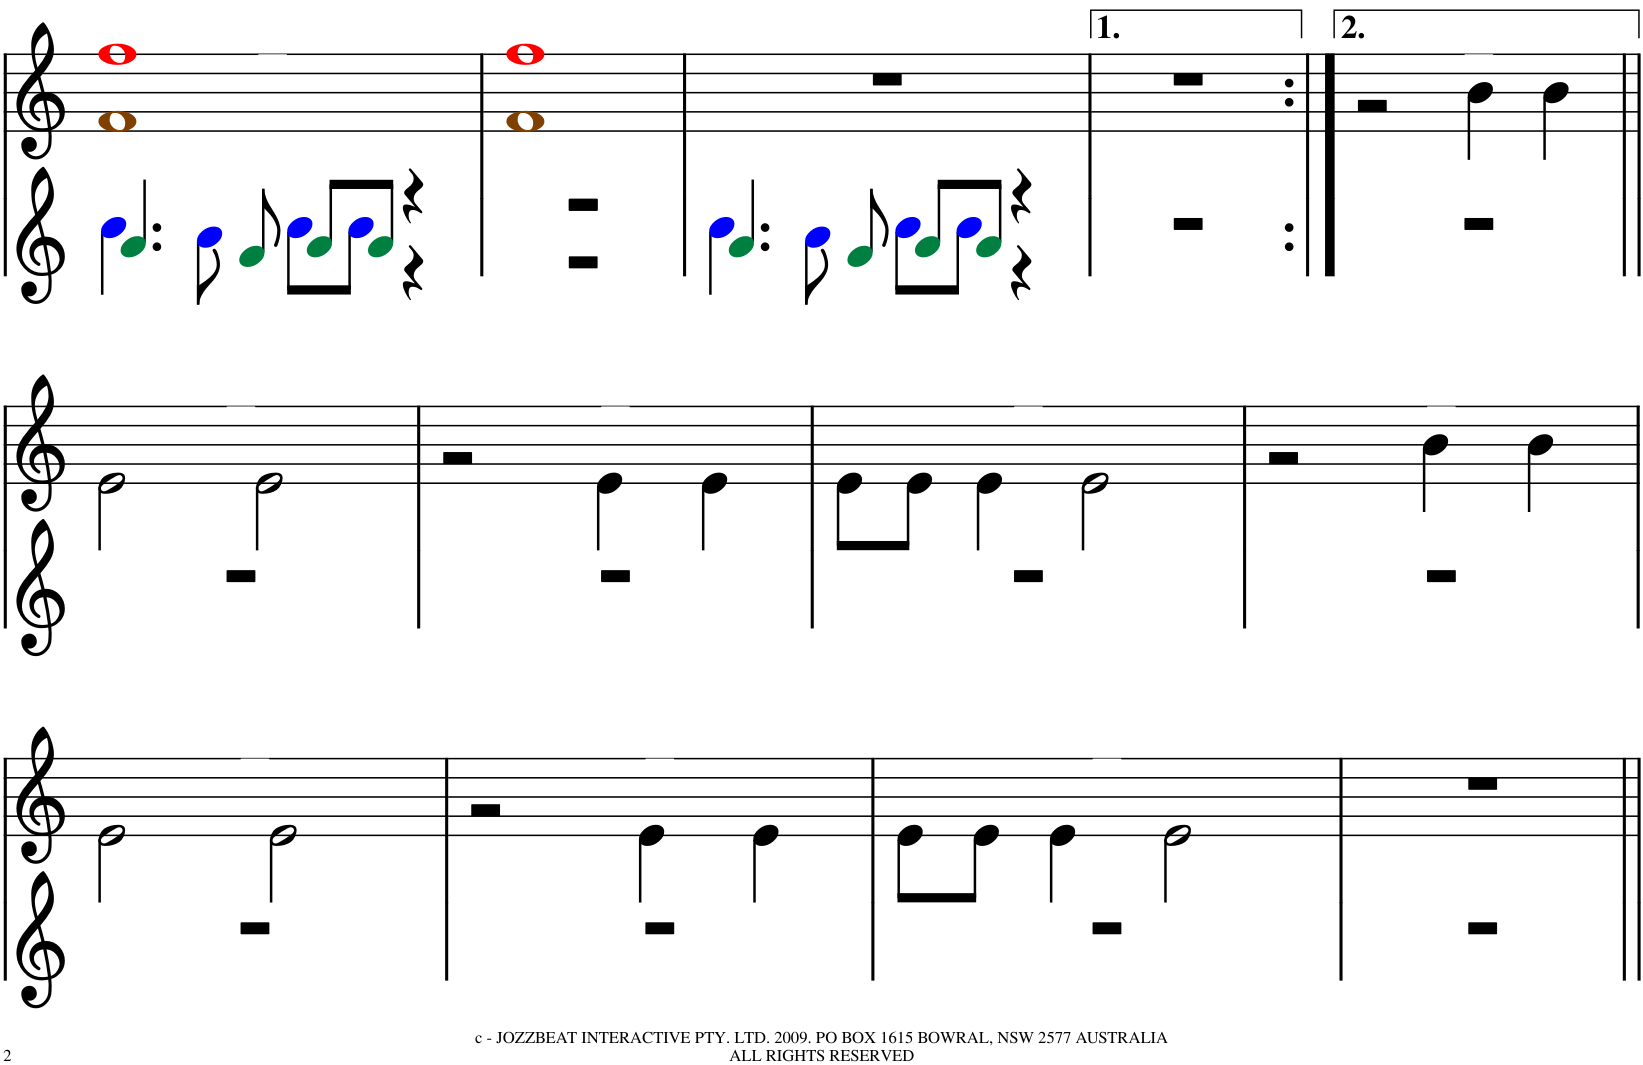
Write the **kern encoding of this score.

**kern	**kern
*part2	*part1
*staff2	*staff1
*I"Voice	*I"Voice
!!LO:PB:g=z
*clefG2	*clefG2
*k[]	*k[]
*M4/4	*M4/4
*met(c|)	*met(c|)
=13	=13
*^	*^
*	*^	*	*
1r	4.cci\	4.aj/	1r	1fZ 1ffV
.	8bi\	8gj/	.	.
.	8cci\L	8aj/L	.	.
.	8cci\J	8aj/J	.	.
.	4r	4r	.	.
=14	=14	=14	=14	=14
1r	1r	1r	1r	1fZ 1ffV
*	*	*	*v	*v
=15	=15	=15	=15
1r	4.cci\	4.aj/	1r
.	8bi\	8gj/	.
.	8cci\L	8aj/L	.
.	8cci\J	8aj/J	.
.	4r	4r	.
*v	*v	*v	*
=16	=16
1r	1r
=17:|!	=17:|!
*	*^
1r	1r	2r
.	.	4b\
.	.	4b\
!!LO:LB:g=z	!!
=18||	=18||	=18||
1r	1r	2e\
.	.	2e\
=19	=19	=19
1r	1r	2r
.	.	4e\
.	.	4e\
=20	=20	=20
1r	1r	8e\L
.	.	8e\J
.	.	4e\
.	.	2e\
=21	=21	=21
1r	1r	2r
.	.	4b\
.	.	4b\
!!LO:LB:g=z	!!
=22	=22	=22
1r	1r	2e\
.	.	2e\
=23	=23	=23
1r	1r	2r
.	.	4e\
.	.	4e\
=24	=24	=24
1r	1r	8e\L
.	.	8e\J
.	.	4e\
.	.	2e\
*	*v	*v
=25	=25
1r	1r
=||	=||
*-	*-
